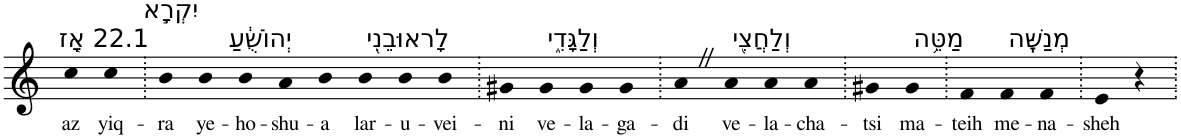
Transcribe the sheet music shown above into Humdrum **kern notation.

**kern	**text
*part1	*part1
*staff1	*staff1
*I"Piano	*
*I'Pno	*
*clefG2	*
*k[]	*
=1	=1
!LO:TX:a:t=22.1 אָ֚ז	!
!	!LO:LY:b
4cc	az
!LO:TX:a:t=יִקְרָ֣א	!
!	!LO:LY:b
4cc	yiq-
=2.	=2.
!	!LO:LY:b
4b	-ra
!LO:TX:a:t=יְהוֹשֻׁ֔עַ	!
!	!LO:LY:b
4b	ye-
!	!LO:LY:b
4b	-ho-
!	!LO:LY:b
4a	-shu-
!	!LO:LY:b
4b	-a
!LO:TX:a:t=לָראוּבֵנִ֖י	!
!	!LO:LY:b
4b	lar-
!	!LO:LY:b
4b	-u-
!	!LO:LY:b
4b	-vei-
=3.	=3.
!	!LO:LY:b
4g#X	-ni
!LO:TX:a:t=וְלַגָּדִ֑י	!
!	!LO:LY:b
4g#	ve-
!	!LO:LY:b
4g#	-la-
!	!LO:LY:b
4g#	-ga-
=4.	=4.
!	!LO:LY:b
4aZ	-di
!LO:TX:a:t=וְלַחֲצִ֖י	!
!	!LO:LY:b
4a	ve-
!	!LO:LY:b
4a	-la-
!	!LO:LY:b
4a	-cha-
=5.	=5.
!	!LO:LY:b
4g#X	-tsi
!LO:TX:a:t=מַטֵּ֥ה	!
!	!LO:LY:b
4g#	ma-
=6.	=6.
!	!LO:LY:b
4f	-teih
!LO:TX:a:t=מְנַשֶּֽׁה	!
!	!LO:LY:b
4f	me-
!	!LO:LY:b
4f	-na-
=7.	=7.
!	!LO:LY:b
4e	-sheh
4r	.
=.	=.
*-	*-
